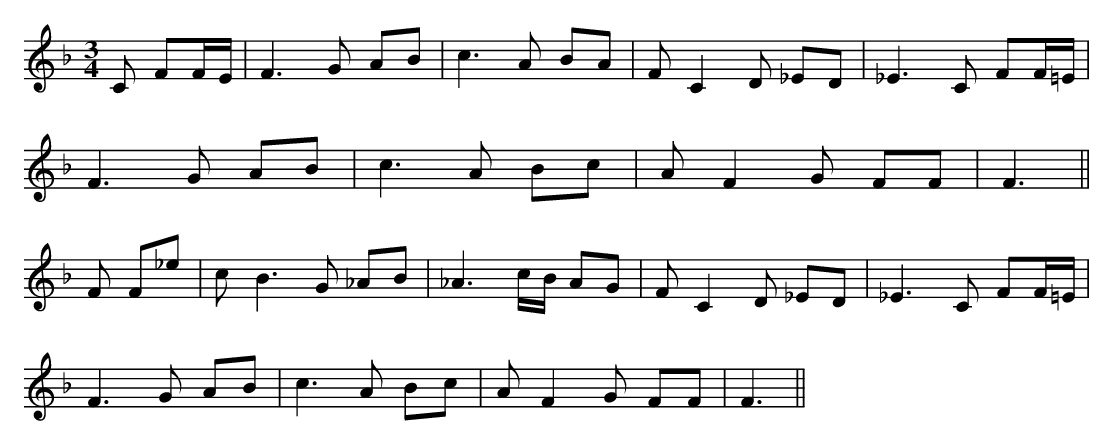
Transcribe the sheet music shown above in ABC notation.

X:1
M:3/4
K:F
C FF/E/|F3G AB|c3 A BA|F C2 D _ED|_E3 C FF/=E/|
F3 G AB|c3 A Bc|A F2 G FF|F3||
F F_e|c B3 G _AB|_A3 c/B/ AG|F C2 D _ED|_E3 C FF/=E/|
F3 G AB|c3 A Bc|A F2 G FF|F3||
